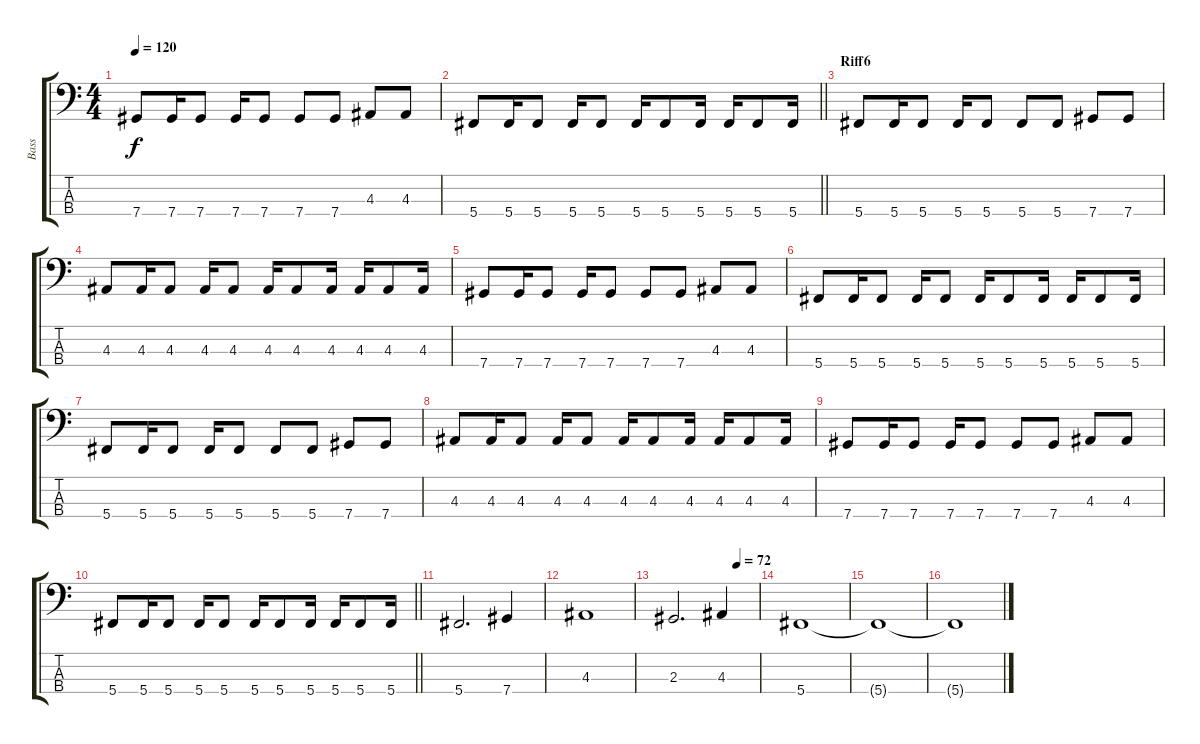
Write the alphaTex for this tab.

\track ("Bass" "Bass") {instrument electricbassfinger}
\staff {score tabs}
\tuning (E2 B1 Gb1 Db1) {hide}
\ts (4 4)
\tempo 120
\clef f4
\ks c
7.4.8{dy f} 7.4.16 7.4.8 7.4.16 7.4.8 7.4.8 7.4.8 4.3.8 4.3.8 |
\barLineRight lightlight
5.4.8 5.4.16 5.4.8 5.4.16 5.4.8 5.4.16 5.4.8 5.4.16 5.4.16 5.4.8 5.4.16 |
\section ("" "Riff6")
5.4.8 5.4.16 5.4.8 5.4.16 5.4.8 5.4.8 5.4.8 7.4.8 7.4.8 |
4.3.8 4.3.16 4.3.8 4.3.16 4.3.8 4.3.16 4.3.8 4.3.16 4.3.16 4.3.8 4.3.16 |
7.4.8 7.4.16 7.4.8 7.4.16 7.4.8 7.4.8 7.4.8 4.3.8 4.3.8 |
5.4.8 5.4.16 5.4.8 5.4.16 5.4.8 5.4.16 5.4.8 5.4.16 5.4.16 5.4.8 5.4.16 |
5.4.8 5.4.16 5.4.8 5.4.16 5.4.8 5.4.8 5.4.8 7.4.8 7.4.8 |
4.3.8 4.3.16 4.3.8 4.3.16 4.3.8 4.3.16 4.3.8 4.3.16 4.3.16 4.3.8 4.3.16 |
7.4.8 7.4.16 7.4.8 7.4.16 7.4.8 7.4.8 7.4.8 4.3.8 4.3.8 |
\barLineRight lightlight
5.4.8 5.4.16 5.4.8 5.4.16 5.4.8 5.4.16 5.4.8 5.4.16 5.4.16 5.4.8 5.4.16 |
5.4.2{d} 7.4.4 |
4.3.1 |
\tempo (72 0.75)
2.3.2{d} 4.3.4 |
5.4.1 |
5.4{t}.1{volume 2} |
5.4{t}.1
